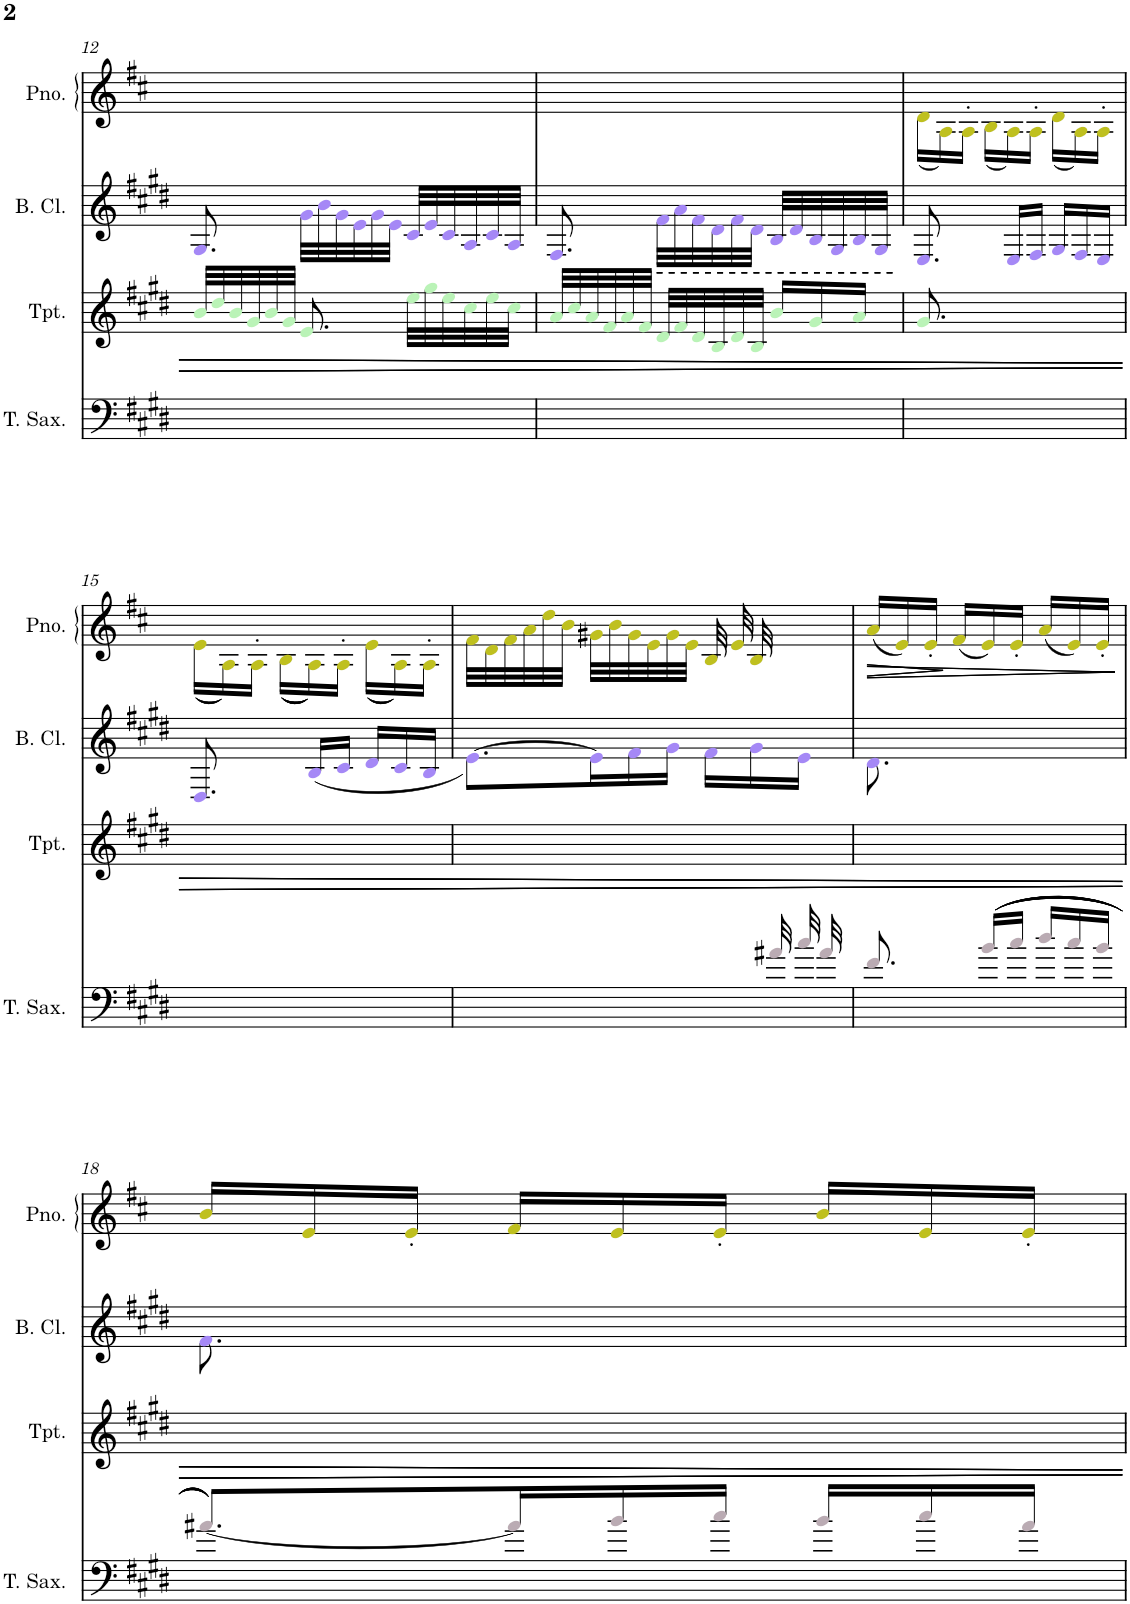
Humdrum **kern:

**kern	**kern	**kern	**kern	**dynam
*part4	*part3	*part2	*part1	*part1
*staff4	*staff3	*staff2	*staff1	*staff1
*I"Tenor Saxophone	*I"Trumpet	*I"Bass Clarinet	*I"Piano	*
*I'T. Sax.	*I'Tpt.	*I'B. Cl.	*I'Pno.	*
!!LO:PB:g=z
*clefF4	*clefG2	*clefG2	*clefG2	*
*Trd8c14	*Trd1c2	*Trd8c14	*	*
*k[f#c#g#d#]	*k[f#c#g#d#]	*k[f#c#g#d#]	*k[f#c#]	*
*M9/16	*M9/16	*M9/16	*M9/16	*
=12	=12	=12	=12	=12
2ryy	32bi/LLL	8.G#j/	2ryy	.
.	32dd#i/	.	.	.
.	32bi/	.	.	.
.	32g#i/	.	.	.
.	32bi/	.	.	.
.	32g#i/JJJ	.	.	.
.	8.ei/	32g#j\LLL	.	.
.	.	32bj\	.	.
.	.	32g#j\	.	.
.	.	32ej\	.	.
.	.	32g#j\	.	.
.	.	32ej\JJJ	.	.
.	32eei\LLL	32c#j/LLL	.	.
.	32gg#i\	32ej/	.	.
.	32eei\	32c#j/	.	.
.	32cc#i\	32Aj/	.	.
16ryy	32eei\	32c#j/	16ryy	.
.	32cc#i\JJJ	32Aj/JJJ	.	.
=13	=13	=13	=13	=13
2ryy	32ai/LLL	8.F#j/	2ryy	.
.	32cc#i/	.	.	.
.	32ai/	.	.	.
.	32f#i/	.	.	.
.	32ai/	.	.	.
.	32f#i/JJJ	.	.	.
.	32d#i/LLL	32f#j\LLL	.	.
.	32f#i/	32aj\	.	.
.	32d#i/	32f#j\	.	.
.	32Bi/	32d#j\	.	.
.	32d#i/	32f#j\	.	.
.	32Bi/JJJ	32d#j\JJJ	.	.
.	16bi/LL	32Bj/LLL	.	.
.	.	32d#j/	.	.
.	16g#i/	32Bj/	.	.
.	.	32G#j/	.	.
16ryy	16ai/JJ	32Bj/	16ryy	.
.	.	32G#j/JJJ	.	.
=14	=14	=14	=14	=14
2ryy	8.g#i/	8.Ej/	(<16dZ\LL	.
.	.	.	16AZ\)	.
.	.	.	16A'Z\JJ	.
.	4.ryy	16ryy	(<16BZ\LL	.
.	.	16Ej/LL	16AZ\)	.
.	.	16F#j/JJ	16A'Z\JJ	.
.	.	16G#j/LL	(<16dZ\LL	.
.	.	16F#j/	16AZ\)	.
16ryy	.	16Ej/JJ	16A'Z\JJ	.
!!LO:LB:g=z
=15	=15	=15	=15	=15
2ryy	2ryy	8.D#j/	(<(<16eZ\LL	.
.	.	.	16AZ\))	.
.	.	.	16A'Z\JJ	.
.	.	16ryy	(<(<(<16BZ\LL	.
.	.	(<16Bj/LL	16AZ\)))	.
.	.	16c#j/JJ	16A'Z\JJ	.
.	.	16d#j/LL	(<(<16eZ\LL	.
.	.	16c#j/	16AZ\))	.
16ryy	16ryy	16Bj/JJ	16A'Z\JJ	.
=16	=16	=16	=16	=16
4...ryy	2ryy	[8.ej\L)	32f#Z\LLL	.
.	.	.	32dZ\	.
.	.	.	32f#Z\	.
.	.	.	32aZ\	.
.	.	.	32ddZ\	.
.	.	.	32bZ\JJJ	.
.	.	16ej\L]	32g#XZ\LLL	.
.	.	.	32bZ\	.
.	.	16f#j\	32g#Z\	.
.	.	.	32eZ\	.
.	.	16g#j\JJ	32g#Z\	.
.	.	.	32eZ\JJJ	.
.	.	16f#j\LL	32BZ/	.
.	.	.	32eZ/	.
.	.	16g#j\	32BZ/	.
32a#XV/	.	.	16.ryy	.
32cc#V/	16ryy	16ej\JJ	.	.
32a#V/	.	.	.	.
=17	=17	=17	=17	=17
!	!	!	!	!LO:HP:b
8.f#V/	2ryy	8.d#j\	(<16aZ/LL	>
!	!	!	!	!LO:HP:b
.	.	.	16eZ/)	>
!	!	!	!	!LO:HP:b
!	!	!	!	!LO:HP:n=1:b
.	.	.	16e'Z/JJ	> >
16ryy	.	4.ryy	(<16f#Z/LL	]
(>(>(>16bV/LL	.	.	16eZ/)	]
16cc#V/JJ	.	.	16e'Z/JJ	.
16dd#V/LL	.	.	(<16aZ/LL	.
16cc#V/	.	.	16eZ/)	.
16bV/JJ	16ryy	.	16e'Z/JJ	.
.	.	.	.	] ]
!!LO:LB:g=z
=18	=18	=18	=18	=18
[8.a#XV/L)))	2ryy	8.f#j\	16bZ/LL	.
.	.	.	16eZ/	.
.	.	.	16e'Z/JJ	.
16a#V/L]	.	4.ryy	16f#Z/LL	.
16bV/	.	.	16eZ/	.
16cc#V/JJ	.	.	16e'Z/JJ	.
16bV/LL	.	.	16bZ/LL	.
16cc#V/	.	.	16eZ/	.
16a#V/JJ	16ryy	.	16e'Z/JJ	.
=	=	=	=	=
*-	*-	*-	*-	*-
